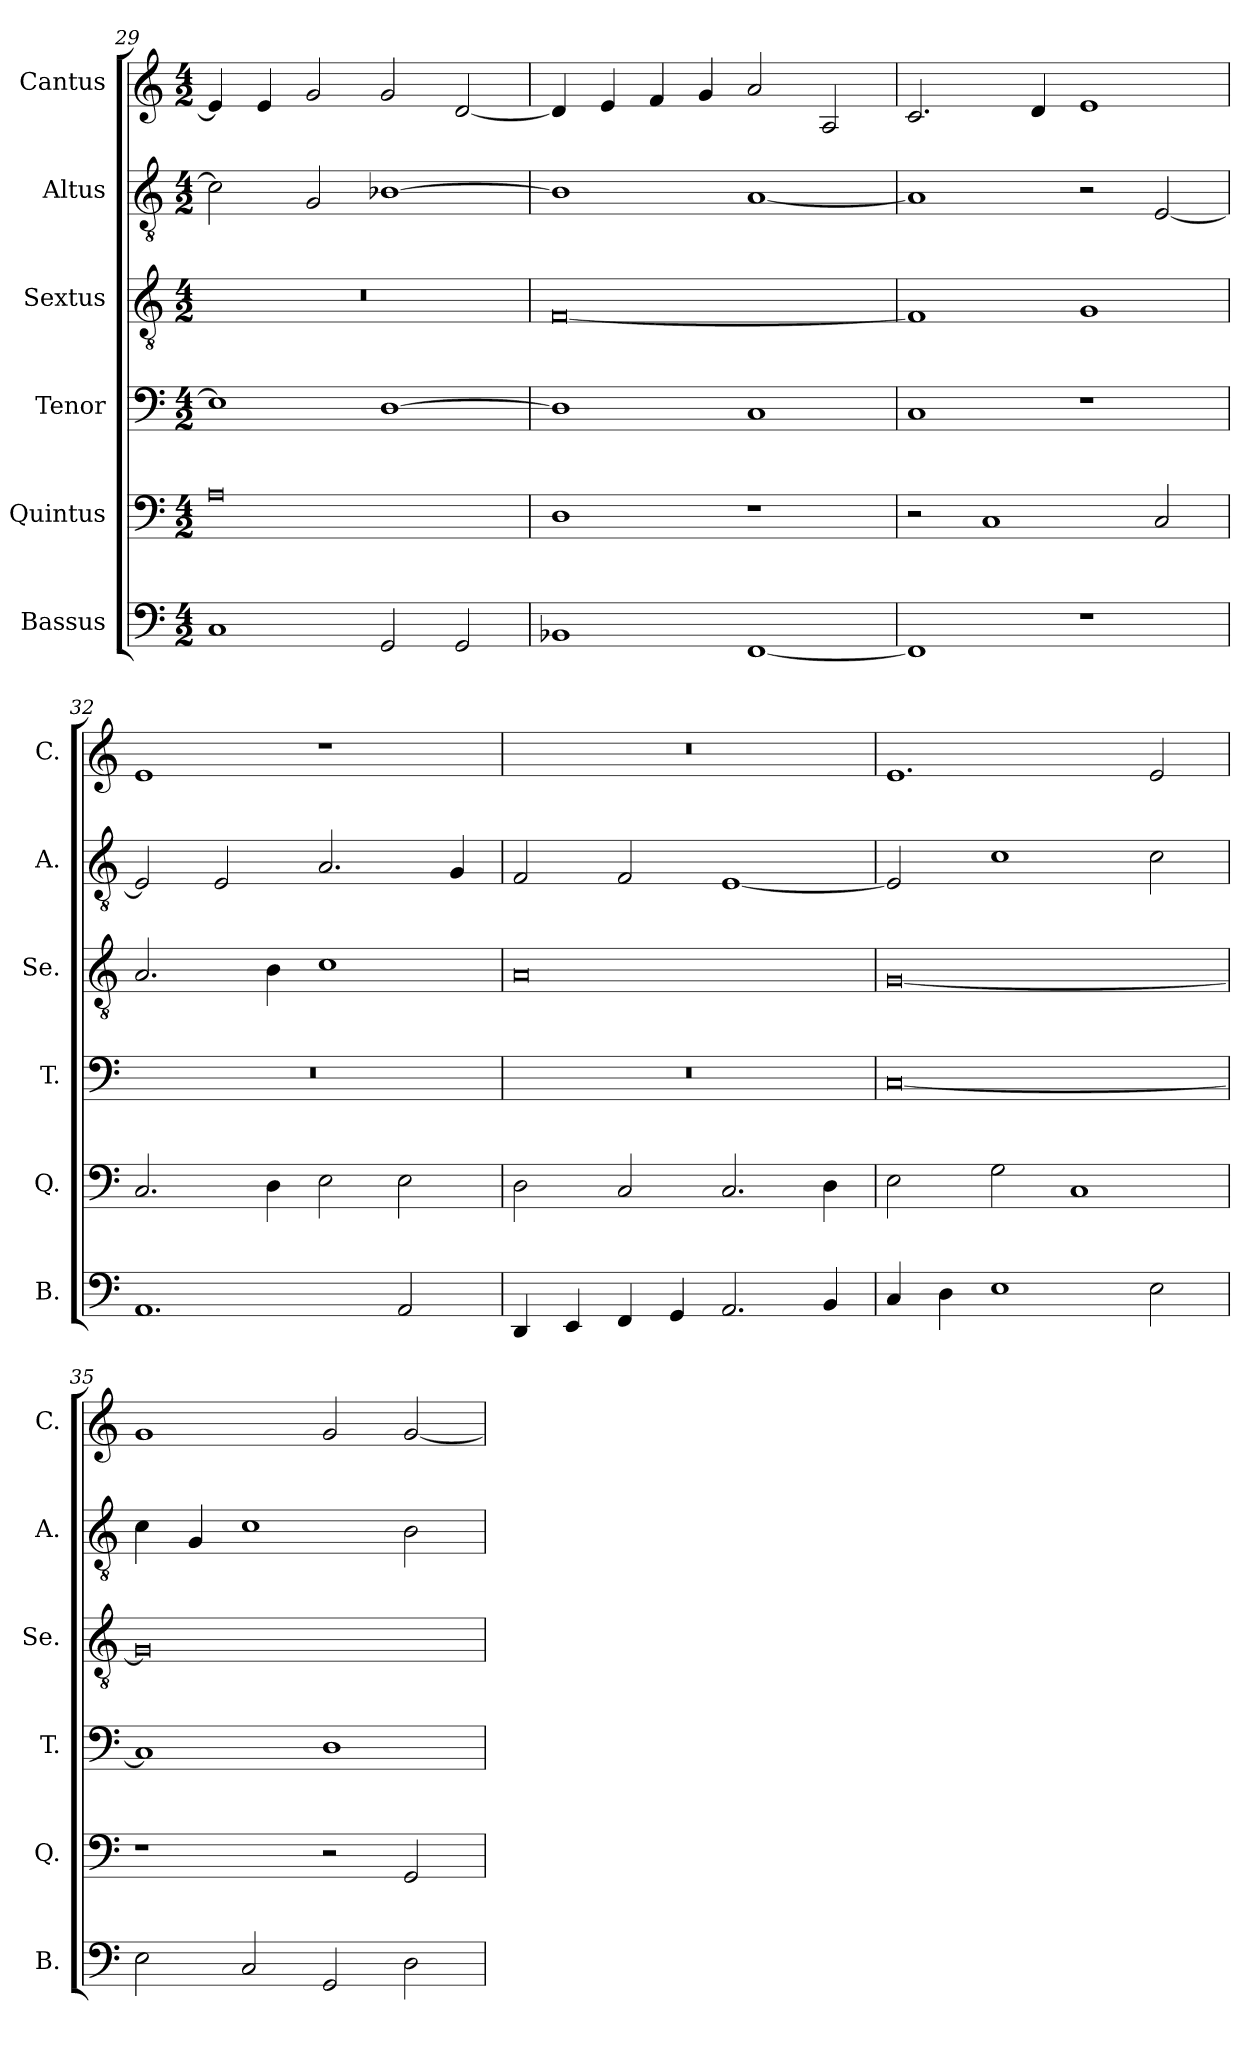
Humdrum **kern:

**kern	**kern	**kern	**kern	**kern	**kern
*part6	*part5	*part4	*part3	*part2	*part1
*staff6	*staff5	*staff4	*staff3	*staff2	*staff1
*I"Bassus	*I"Quintus	*I"Tenor	*I"Sextus	*I"Altus	*I"Cantus
*I'B.	*I'Q.	*I'T.	*I'Se.	*I'A.	*I'C.
*clefF4	*clefF4	*clefF4	*clefGv2	*clefGv2	*clefG2
*k[]	*k[]	*k[]	*k[]	*k[]	*k[]
*M4/2	*M4/2	*M4/2	*M4/2	*M4/2	*M4/2
=29	=29	=29	=29	=29	=29
1C	0A	1E]	0r	2c\]	4e/]
.	.	.	.	.	4e/
.	.	.	.	2G/	2g/
2GG/	.	[1D	.	[1B-X	2g/
2GG/	.	.	.	.	[2d/
=30	=30	=30	=30	=30	=30
1BB-X	1D	1D]	[0F	1B-]	4d/]
.	.	.	.	.	4e/
.	.	.	.	.	4f/
.	.	.	.	.	4g/
[1FF	1r	1C	.	[1A	2a/
.	.	.	.	.	2A/
=31	=31	=31	=31	=31	=31
1FF]	2r	1C	1F]	1A]	2.c/
.	1C	.	.	.	.
.	.	.	.	.	4d/
1r	.	1r	1G	2r	1e
.	2C/	.	.	[2E/	.
=32	=32	=32	=32	=32	=32
1.AA	2.C/	0r	2.A/	2E/]	1e
.	.	.	.	2E/	.
.	4D\	.	4B\	.	.
.	2E\	.	1c	2.A/	1r
2AA/	2E\	.	.	.	.
.	.	.	.	4G/	.
!!LO:LB:g=z
=33	=33	=33	=33	=33	=33
4DD/	2D\	0r	0A	2F/	0r
4EE/	.	.	.	.	.
4FF/	2C/	.	.	2F/	.
4GG/	.	.	.	.	.
2.AA/	2.C/	.	.	[1E	.
4BB/	4D\	.	.	.	.
=34	=34	=34	=34	=34	=34
4C/	2E\	[0C	[0G	2E/]	1.e
4D\	.	.	.	.	.
1E	2G\	.	.	1c	.
.	1C	.	.	.	.
2E\	.	.	.	2c\	2e/
=35	=35	=35	=35	=35	=35
2E\	1r	1C]	0G]	4c\	1g
.	.	.	.	4G/	.
2C/	.	.	.	1c	.
2GG/	2r	1D	.	.	2g/
2D\	2GG/	.	.	2B\	[2g/
=	=	=	=	=	=
*-	*-	*-	*-	*-	*-
